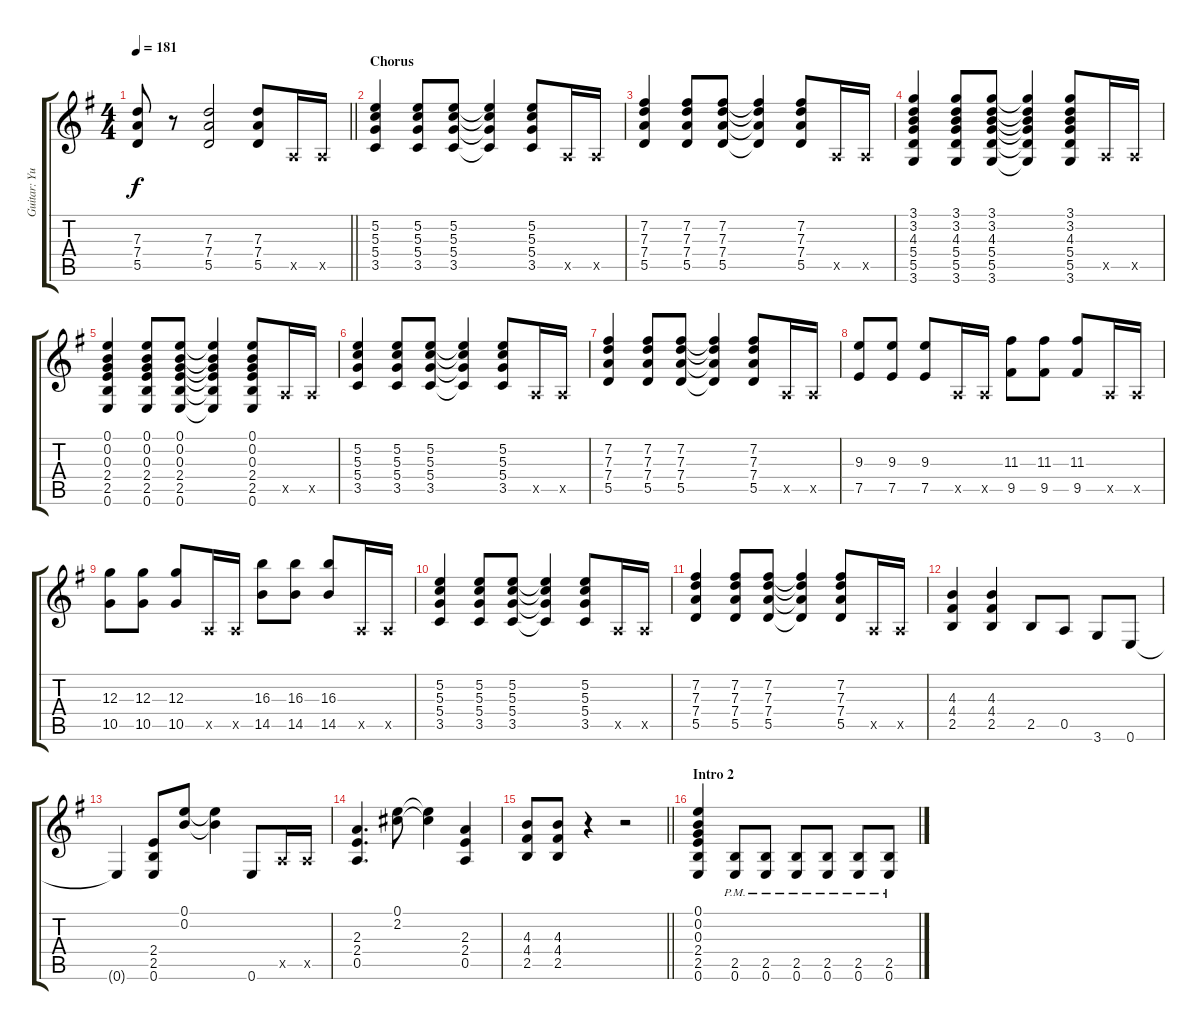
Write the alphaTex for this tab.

\track ("Guitar: Yui Hirasawa" "Guitar: Yu") {instrument overdrivenguitar}
\staff {score tabs}
\tuning (E4 B3 G3 D3 A2 E2) {hide}
\ts (4 4)
\tempo 181
\clef g2
\barLineRight lightlight
\ks g
(7.3 7.4 5.5).8{dy f} r.8 (7.3 7.4 5.5).2 (7.3 7.4 5.5).8 0.5{x}.16 0.5{x}.16 |
\section ("" "Chorus")
(5.2 5.3 5.4 3.5).4 (5.2 5.3 5.4 3.5).8 (5.2 5.3 5.4 3.5).8 (5.2{t} 5.3{t} 5.4{t} 3.5{t}).4 (5.2 5.3 5.4 3.5).8 0.5{x}.16 0.5{x}.16 |
(7.2 7.3 7.4 5.5).4 (7.2 7.3 7.4 5.5).8 (7.2 7.3 7.4 5.5).8 (7.2{t} 7.3{t} 7.4{t} 5.5{t}).4 (7.2 7.3 7.4 5.5).8 0.5{x}.16 0.5{x}.16 |
(3.1 3.2 4.3 5.4 5.5 3.6).4 (3.1 3.2 4.3 5.4 5.5 3.6).8 (3.1 3.2 4.3 5.4 5.5 3.6).8 (3.1{t} 3.2{t} 4.3{t} 5.4{t} 5.5{t} 3.6{t}).4 (3.1 3.2 4.3 5.4 5.5 3.6).8 0.5{x}.16 0.5{x}.16 |
(0.1 0.2 0.3 2.4 2.5 0.6).4 (0.1 0.2 0.3 2.4 2.5 0.6).8 (0.1 0.2 0.3 2.4 2.5 0.6).8 (0.1{t} 0.2{t} 0.3{t} 2.4{t} 2.5{t} 0.6{t}).4 (0.1 0.2 0.3 2.4 2.5 0.6).8 0.5{x}.16 0.5{x}.16 |
(5.2 5.3 5.4 3.5).4 (5.2 5.3 5.4 3.5).8 (5.2 5.3 5.4 3.5).8 (5.2{t} 5.3{t} 5.4{t} 3.5{t}).4 (5.2 5.3 5.4 3.5).8 0.5{x}.16 0.5{x}.16 |
(7.2 7.3 7.4 5.5).4 (7.2 7.3 7.4 5.5).8 (7.2 7.3 7.4 5.5).8 (7.2{t} 7.3{t} 7.4{t} 5.5{t}).4 (7.2 7.3 7.4 5.5).8 0.5{x}.16 0.5{x}.16 |
(9.3 7.5).8 (9.3 7.5).8 (9.3 7.5).8 0.5{x}.16 0.5{x}.16 (11.3 9.5).8 (11.3 9.5).8 (11.3 9.5).8 0.5{x}.16 0.5{x}.16 |
(12.3 10.5).8 (12.3 10.5).8 (12.3 10.5).8 0.5{x}.16 0.5{x}.16 (16.3 14.5).8 (16.3 14.5).8 (16.3 14.5).8 0.5{x}.16 0.5{x}.16 |
(5.2 5.3 5.4 3.5).4 (5.2 5.3 5.4 3.5).8 (5.2 5.3 5.4 3.5).8 (5.2{t} 5.3{t} 5.4{t} 3.5{t}).4 (5.2 5.3 5.4 3.5).8 0.5{x}.16 0.5{x}.16 |
(7.2 7.3 7.4 5.5).4 (7.2 7.3 7.4 5.5).8 (7.2 7.3 7.4 5.5).8 (7.2{t} 7.3{t} 7.4{t} 5.5{t}).4 (7.2 7.3 7.4 5.5).8 0.5{x}.16 0.5{x}.16 |
(4.3 4.4 2.5).4 (4.3 4.4 2.5).4 2.5.8 0.5.8 3.6.8 0.6.8 |
0.6{t}.4 (2.4 2.5 0.6).8 (0.1 0.2).8 (0.1{t} 0.2{t}).4 0.6.8 0.5{x}.16 0.5{x}.16 |
(2.3 2.4 0.5).4{d} (0.1 2.2).8 (0.1{t} 2.2{t}).4 (2.3 2.4 0.5).4 |
\barLineRight lightlight
(4.3 4.4 2.5).8 (4.3 4.4 2.5).8 r.4 r.2 |
\section ("" "Intro 2")
(0.1 0.2 0.3 2.4 2.5 0.6).4 (2.5{pm} 0.6{pm}).8 (2.5{pm} 0.6{pm}).8 (2.5{pm} 0.6{pm}).8 (2.5{pm} 0.6{pm}).8 (2.5{pm} 0.6{pm}).8 (2.5{pm} 0.6{pm}).8
